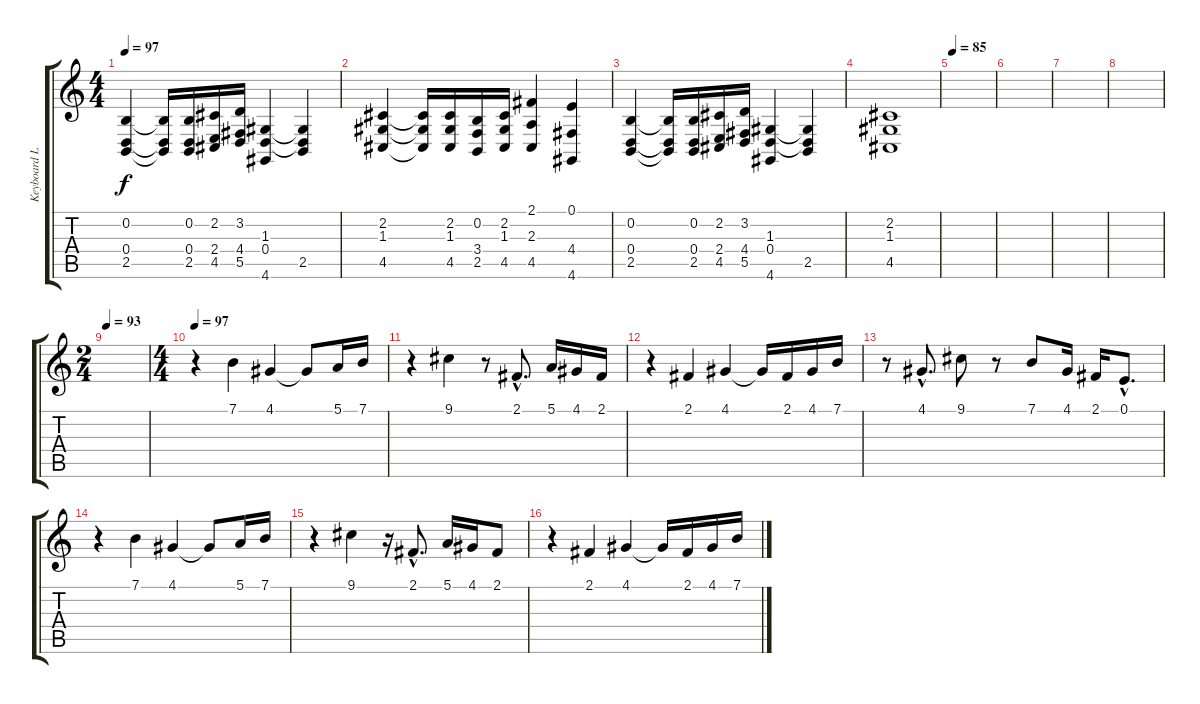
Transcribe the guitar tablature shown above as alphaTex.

\track ("Keyboard L" "Keyboard L") {instrument churchorgan}
\staff {score tabs}
\tuning (E4 B3 G3 D3 A2 E2) {hide}
\ts (4 4)
\tempo 97
\tempo 85
\tempo 97
\clef g2
\ks c
(0.2 0.4 2.5).4{dy f instrument churchorgan} (0.2{t} 0.4{t} 2.5{t}).16 (0.2 0.4 2.5).16 (2.2 2.4 4.5).16 (3.2 4.4 5.5).16 (1.3 0.4 4.6).4 (1.3{t} 0.4{t} 2.5).4 |
(2.2 1.3 4.5).4 (2.2{t} 1.3{t} 4.5{t}).16 (2.2 1.3 4.5).16 (0.2 3.4 2.5).16 (2.2 1.3 4.5).16 (2.1 2.3 4.5).4 (0.1 4.4 4.6).4 |
(0.2 0.4 2.5).4 (0.2{t} 0.4{t} 2.5{t}).16 (0.2 0.4 2.5).16 (2.2 2.4 4.5).16 (3.2 4.4 5.5).16 (1.3 0.4 4.6).4 (1.3{t} 0.4{t} 2.5).4 |
(2.2 1.3 4.5).1 |
\tempo 85
|
|
|
|
\ts (2 4)
\tempo 93
|
\ts (4 4)
\tempo 97
r.4 7.1.4 4.1.4 4.1{t}.8 5.1.16 7.1.16 |
r.4 9.1.4 r.8 2.1{hac}.8{d} 5.1.16 4.1.16 2.1.16 |
r.4 2.1.4 4.1.4 4.1{t}.16 2.1.16 4.1.16 7.1.16 |
r.8 4.1{hac}.8{d} 9.1.8 r.8 7.1.8 4.1.16 2.1.16 0.1{hac}.8{d} |
r.4 7.1.4 4.1.4 4.1{t}.8 5.1.16 7.1.16 |
r.4 9.1.4 r.16 2.1{hac}.8{d} 5.1.16 4.1.16 2.1.8 |
r.4 2.1.4 4.1.4 4.1{t}.16 2.1.16 4.1.16 7.1.16
